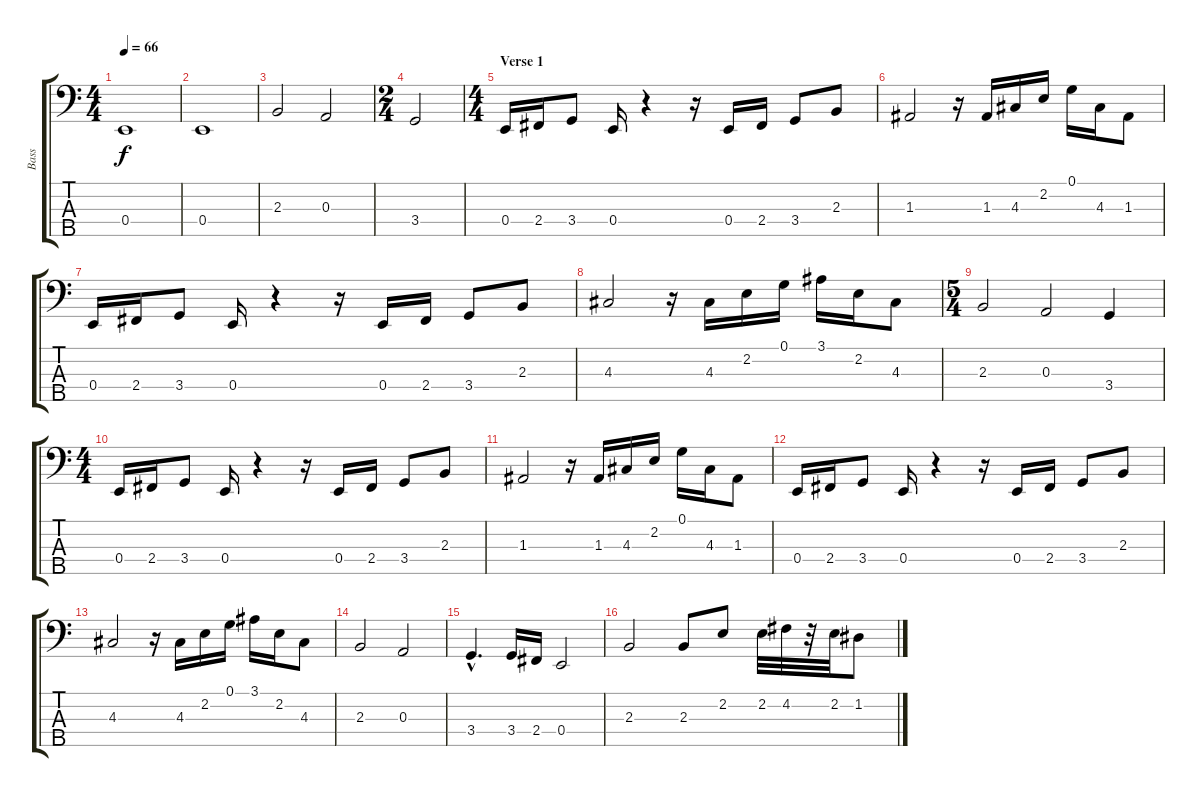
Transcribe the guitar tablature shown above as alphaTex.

\track (" Bass" " Bass") {instrument electricbassfinger}
\staff {score tabs}
\tuning (G2 D2 A1 E1 B0) {hide}
\ts (4 4)
\tempo 66
\clef f4
\ks c
0.4.1{dy f} |
0.4.1 |
2.3.2 0.3.2 |
\ts (2 4)
3.4.2 |
\ts (4 4)
\section ("" "Verse 1")
0.4.16 2.4.16 3.4.8 0.4.16 r.4 r.16 0.4.16 2.4.16 3.4.8 2.3.8 |
1.3.2 r.16 1.3.16 4.3.16 2.2.16 0.1.16 4.3.16 1.3.8 |
0.4.16 2.4.16 3.4.8 0.4.16 r.4 r.16 0.4.16 2.4.16 3.4.8 2.3.8 |
4.3.2 r.16 4.3.16 2.2.16 0.1.16 3.1.16 2.2.16 4.3.8 |
\ts (5 4)
2.3.2 0.3.2 3.4.4 |
\ts (4 4)
0.4.16 2.4.16 3.4.8 0.4.16 r.4 r.16 0.4.16 2.4.16 3.4.8 2.3.8 |
1.3.2 r.16 1.3.16 4.3.16 2.2.16 0.1.16 4.3.16 1.3.8 |
0.4.16 2.4.16 3.4.8 0.4.16 r.4 r.16 0.4.16 2.4.16 3.4.8 2.3.8 |
4.3.2 r.16 4.3.16 2.2.16 0.1.16 3.1.16 2.2.16 4.3.8 |
2.3.2 0.3.2 |
3.4{hac}.4{d} 3.4.16 2.4.16 0.4.2 |
2.3.2 2.3.8 2.2.8 2.2.32 4.2.32 r.32 2.2.32 1.2.8
